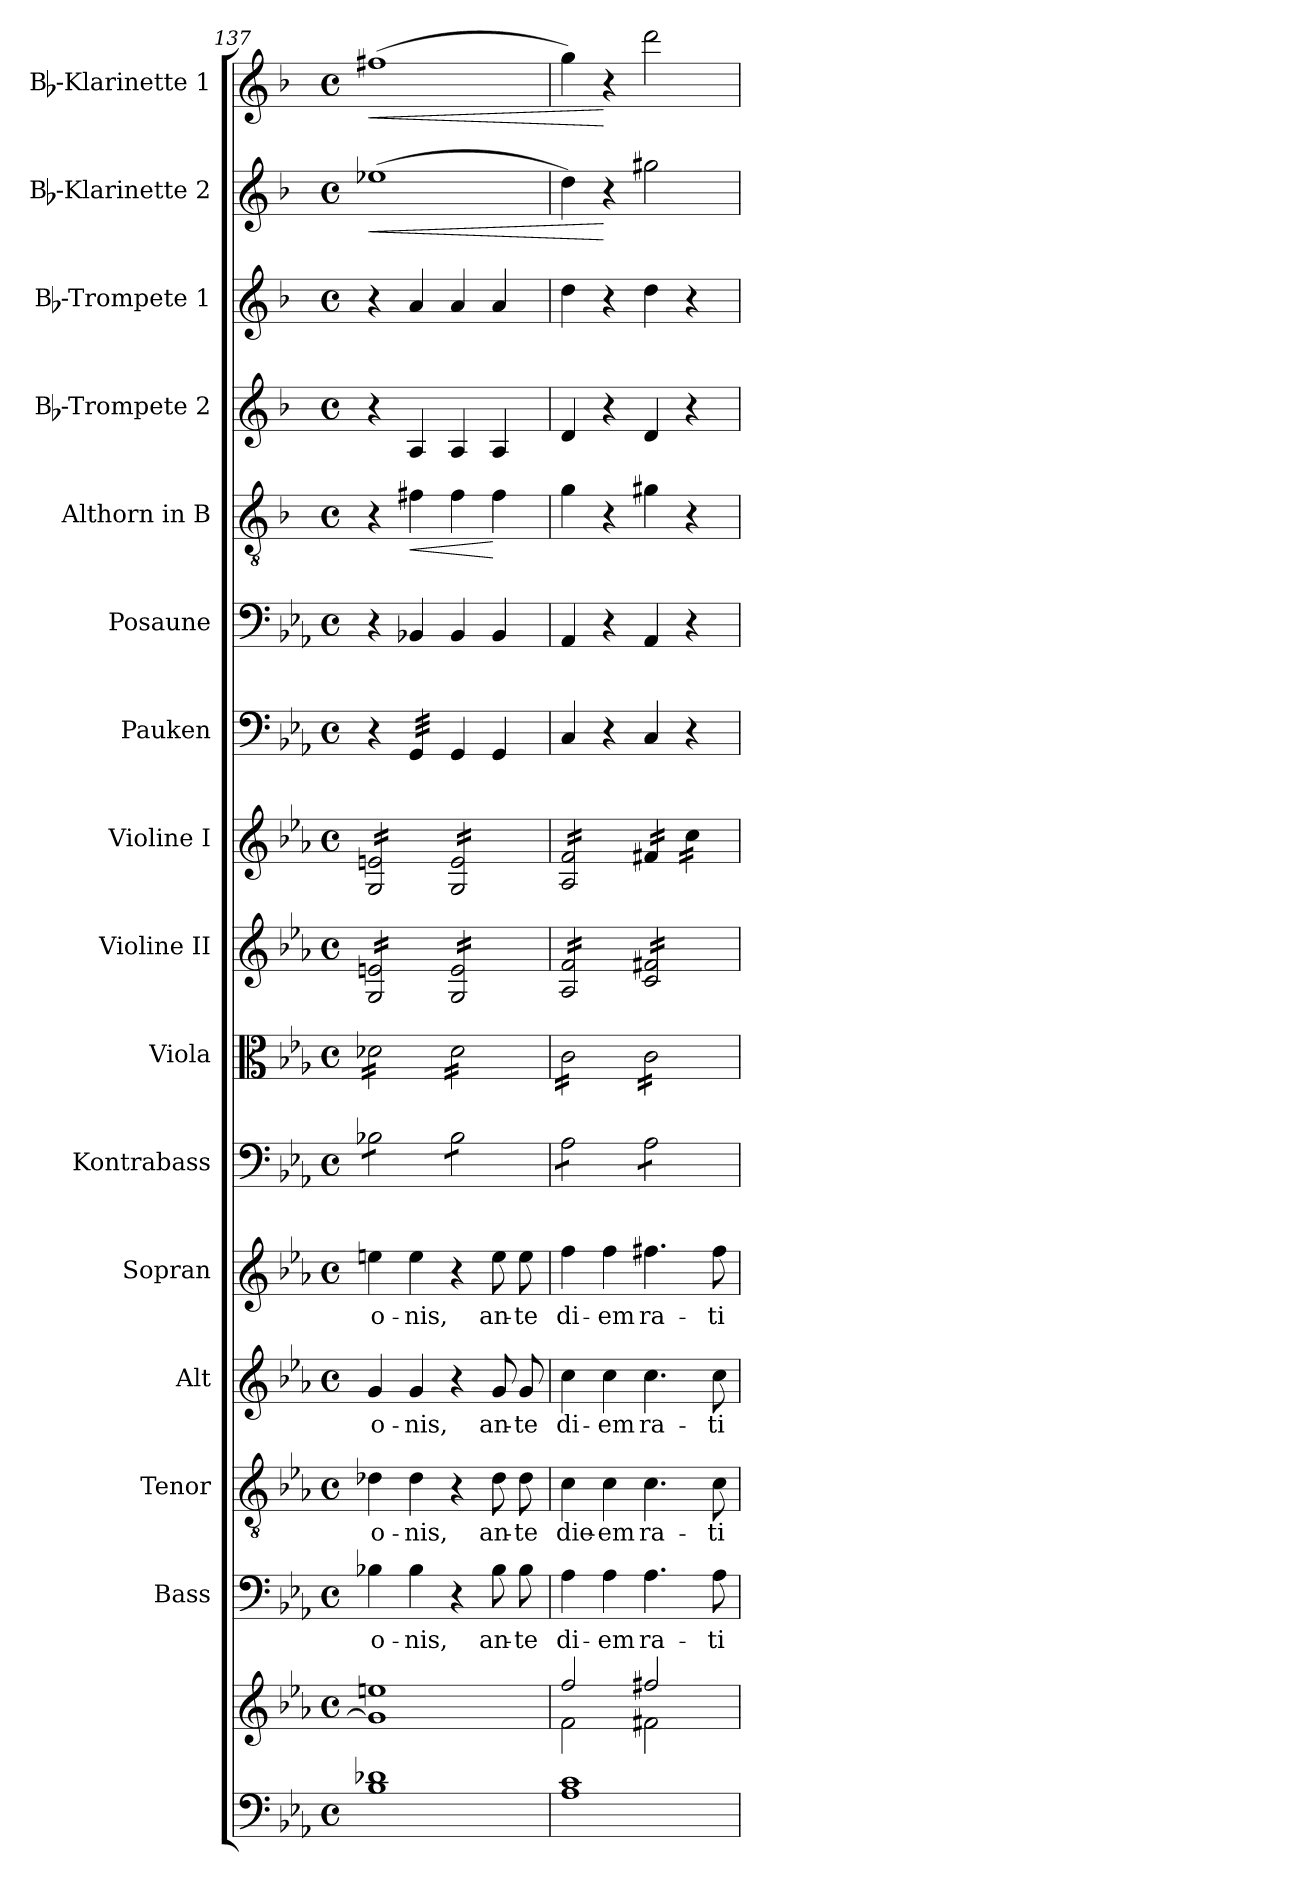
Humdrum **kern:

**kern	**kern	**kern	**text	**kern	**text	**kern	**text	**kern	**text	**kern	**kern	**kern	**kern	**kern	**kern	**kern	**dynam	**kern	**kern	**kern	**dynam	**kern	**dynam
*part16	*part16	*part15	*part15	*part14	*part14	*part13	*part13	*part12	*part12	*part11	*part10	*part9	*part8	*part7	*part6	*part5	*part5	*part4	*part3	*part2	*part2	*part1	*part1
*staff17	*staff16	*staff15	*staff15	*staff14	*staff14	*staff13	*staff13	*staff12	*staff12	*staff11	*staff10	*staff9	*staff8	*staff7	*staff6	*staff5	*staff5	*staff4	*staff3	*staff2	*staff2	*staff1	*staff1
*	*	*I"Bass	*	*I"Tenor	*	*I"Alt	*	*I"Sopran	*	*I"Kontrabass	*I"Viola	*I"Violine II	*I"Violine I	*I"Pauken	*I"Posaune	*I"Althorn in B	*	*I"Bb-Trompete 2	*I"Bb-Trompete 1	*I"Bb-Klarinette 2	*	*I"Bb-Klarinette 1	*
*	*	*I'B.	*	*I'T.	*	*I'A.	*	*I'S.	*	*I'Kb.	*I'Vla.	*I'Vl. II	*I'Vl. I	*I'Pk.	*I'Pos.	*	*	*I'Bb Trp. 2	*I'Bb Trp. 1	*I'Bb Kl. 2	*	*I'Bb Kl. 1	*
*clefF4	*clefG2	*clefF4	*	*clefGv2	*	*clefG2	*	*clefG2	*	*clefF4	*clefC3	*clefG2	*clefG2	*clefF4	*clefF4	*clefGv2	*	*clefG2	*clefG2	*clefG2	*	*clefG2	*
*	*	*	*	*	*	*	*	*	*	*ITrd7c12	*	*	*	*	*	*ITrd1c2	*	*ITrd1c2	*ITrd1c2	*ITrd1c2	*	*ITrd1c2	*
*k[b-e-a-]	*k[b-e-a-]	*k[b-e-a-]	*	*k[b-e-a-]	*	*k[b-e-a-]	*	*k[b-e-a-]	*	*k[b-e-a-]	*k[b-e-a-]	*k[b-e-a-]	*k[b-e-a-]	*k[b-e-a-]	*k[b-e-a-]	*k[b-e-a-]	*	*k[b-e-a-]	*k[b-e-a-]	*k[b-e-a-]	*	*k[b-e-a-]	*
*E-:	*E-:	*E-:	*	*E-:	*	*E-:	*	*E-:	*	*E-:	*E-:	*E-:	*E-:	*E-:	*E-:	*E-:	*	*E-:	*E-:	*E-:	*	*E-:	*
*M4/4	*M4/4	*M4/4	*	*M4/4	*	*M4/4	*	*M4/4	*	*M4/4	*M4/4	*M4/4	*M4/4	*M4/4	*M4/4	*M4/4	*	*M4/4	*M4/4	*M4/4	*	*M4/4	*
*met(c)	*met(c)	*met(c)	*	*met(c)	*	*met(c)	*	*met(c)	*	*met(c)	*met(c)	*met(c)	*met(c)	*met(c)	*met(c)	*met(c)	*	*met(c)	*met(c)	*met(c)	*	*met(c)	*
=137	=137	=137	=137	=137	=137	=137	=137	=137	=137	=137	=137	=137	=137	=137	=137	=137	=137	=137	=137	=137	=137	=137	=137
*^	*^	*	*	*	*	*	*	*	*	*	*	*	*	*	*	*	*	*	*	*	*	*	*
!	!	!	!	!	!LO:LY:b	!	!LO:LY:b	!	!LO:LY:b	!	!LO:LY:b	!	!	!	!	!	!	!	!	!	!	!	!LO:HP:b	!	!LO:HP:b
*	*	*	*	*	*	*	*	*	*	*	*	*tremolo	*	*	*	*	*	*	*	*	*	*	*	*	*
*	*	*	*	*	*	*	*	*	*	*	*	*	*tremolo	*	*	*	*	*	*	*	*	*	*	*	*
*	*	*	*	*	*	*	*	*	*	*	*	*	*	*tremolo	*	*	*	*	*	*	*	*	*	*	*
*	*	*	*	*	*	*	*	*	*	*	*	*	*	*	*tremolo	*	*	*	*	*	*	*	*	*	*
1d-X	1B-	1een	1g]	4B-X\	-o-	4d-X\	-o-	4g/	-o-	4een\	-o-	8BB-X\L	16d-X\LL	16G/ 16en/LL	16G/ 16en/LL	4r	4r	4r	.	4r	4r	(>1dd-X	<	(>1een	<
.	.	.	.	.	.	.	.	.	.	.	.	.	16d-X\	16G/ 16en/	16G/ 16en/	.	.	.	.	.	.	.	.	.	.
.	.	.	.	.	.	.	.	.	.	.	.	8BB-X\	16d-X\	16G/ 16en/	16G/ 16en/	.	.	.	.	.	.	.	.	.	.
.	.	.	.	.	.	.	.	.	.	.	.	.	16d-X\	16G/ 16en/	16G/ 16en/	.	.	.	.	.	.	.	.	.	.
!	!	!	!	!	!LO:LY:b	!	!LO:LY:b	!	!LO:LY:b	!	!LO:LY:b	!	!	!	!	!	!	!	!LO:HP:b	!	!	!	!	!	!
*	*	*	*	*	*	*	*	*	*	*	*	*	*	*	*	*tremolo	*	*	*	*	*	*	*	*	*
.	.	.	.	4B-\	-nis,	4d-\	-nis,	4g/	-nis,	4ee\	-nis,	8BB-X\	16d-X\	16G/ 16en/	16G/ 16en/	32GG/LLL	4BB-X/	4en\	<	4G/	4g/	.	.	.	.
.	.	.	.	.	.	.	.	.	.	.	.	.	.	.	.	32GG/	.	.	.	.	.	.	.	.	.
.	.	.	.	.	.	.	.	.	.	.	.	.	16d-X\	16G/ 16en/	16G/ 16en/	32GG/	.	.	.	.	.	.	.	.	.
.	.	.	.	.	.	.	.	.	.	.	.	.	.	.	.	32GG/	.	.	.	.	.	.	.	.	.
.	.	.	.	.	.	.	.	.	.	.	.	8BB-X\J	16d-X\	16G/ 16en/	16G/ 16en/	32GG/	.	.	.	.	.	.	.	.	.
.	.	.	.	.	.	.	.	.	.	.	.	.	.	.	.	32GG/	.	.	.	.	.	.	.	.	.
.	.	.	.	.	.	.	.	.	.	.	.	.	16d-X\JJ	16G/ 16en/JJ	16G/ 16en/JJ	32GG/	.	.	.	.	.	.	.	.	.
.	.	.	.	.	.	.	.	.	.	.	.	.	.	.	.	32GG/JJJ	.	.	.	.	.	.	.	.	.
*	*	*	*	*	*	*	*	*	*	*	*	*	*	*	*	*Xtremolo	*	*	*	*	*	*	*	*	*
.	.	.	.	4r	.	4r	.	4r	.	4r	.	8BB-\L	16d-\LL	16G/ 16e/LL	16G/ 16e/LL	4GG/	4BB-/	4e\	.	4G/	4g/	.	.	.	.
.	.	.	.	.	.	.	.	.	.	.	.	.	16d-\	16G/ 16e/	16G/ 16e/	.	.	.	.	.	.	.	.	.	.
.	.	.	.	.	.	.	.	.	.	.	.	8BB-\	16d-\	16G/ 16e/	16G/ 16e/	.	.	.	.	.	.	.	.	.	.
.	.	.	.	.	.	.	.	.	.	.	.	.	16d-\	16G/ 16e/	16G/ 16e/	.	.	.	.	.	.	.	.	.	.
!	!	!	!	!	!LO:LY:b	!	!LO:LY:b	!	!LO:LY:b	!	!LO:LY:b	!	!	!	!	!	!	!	!	!	!	!	!	!	!
.	.	.	.	8B-\	an-	8d-\	an-	8g/	an-	8ee\	an-	8BB-\	16d-\	16G/ 16e/	16G/ 16e/	4GG/	4BB-/	4e\	[	4G/	4g/	.	.	.	.
.	.	.	.	.	.	.	.	.	.	.	.	.	16d-\	16G/ 16e/	16G/ 16e/	.	.	.	.	.	.	.	.	.	.
!	!	!	!	!	!LO:LY:b	!	!LO:LY:b	!	!LO:LY:b	!	!LO:LY:b	!	!	!	!	!	!	!	!	!	!	!	!	!	!
.	.	.	.	8B-\	-te	8d-\	-te	8g/	-te	8ee\	-te	8BB-\J	16d-\	16G/ 16e/	16G/ 16e/	.	.	.	.	.	.	.	.	.	.
.	.	.	.	.	.	.	.	.	.	.	.	.	16d-\JJ	16G/ 16e/JJ	16G/ 16e/JJ	.	.	.	.	.	.	.	.	.	.
=138	=138	=138	=138	=138	=138	=138	=138	=138	=138	=138	=138	=138	=138	=138	=138	=138	=138	=138	=138	=138	=138	=138	=138	=138	=138
!	!	!	!	!	!LO:LY:b	!	!LO:LY:b	!	!LO:LY:b	!	!LO:LY:b	!	!	!	!	!	!	!	!	!	!	!	!	!	!
1c	1A-	2ff/	2f\	4A-\	di-	4c\	die-	4cc\	di-	4ff\	di-	8AA-\L	16c\LL	16A-/ 16f/LL	16A-/ 16f/LL	4C/	4AA-/	4f\	.	4c/	4cc\	4cc\)	.	4ff\)	.
.	.	.	.	.	.	.	.	.	.	.	.	.	16c\	16A-/ 16f/	16A-/ 16f/	.	.	.	.	.	.	.	.	.	.
.	.	.	.	.	.	.	.	.	.	.	.	8AA-\	16c\	16A-/ 16f/	16A-/ 16f/	.	.	.	.	.	.	.	.	.	.
.	.	.	.	.	.	.	.	.	.	.	.	.	16c\	16A-/ 16f/	16A-/ 16f/	.	.	.	.	.	.	.	.	.	.
!	!	!	!	!	!LO:LY:b	!	!LO:LY:b	!	!LO:LY:b	!	!LO:LY:b	!	!	!	!	!	!	!	!	!	!	!	!	!	!
.	.	.	.	4A-\	-em	4c\	-em	4cc\	-em	4ff\	-em	8AA-\	16c\	16A-/ 16f/	16A-/ 16f/	4r	4r	4r	.	4r	4r	4r	[	4r	[
.	.	.	.	.	.	.	.	.	.	.	.	.	16c\	16A-/ 16f/	16A-/ 16f/	.	.	.	.	.	.	.	.	.	.
.	.	.	.	.	.	.	.	.	.	.	.	8AA-\J	16c\	16A-/ 16f/	16A-/ 16f/	.	.	.	.	.	.	.	.	.	.
.	.	.	.	.	.	.	.	.	.	.	.	.	16c\JJ	16A-/ 16f/JJ	16A-/ 16f/JJ	.	.	.	.	.	.	.	.	.	.
!	!	!	!	!	!LO:LY:b	!	!LO:LY:b	!	!LO:LY:b	!	!LO:LY:b	!	!	!	!	!	!	!	!	!	!	!	!	!	!
.	.	2ff#X/	2f#X\	4.A-\	ra-	4.c\	ra-	4.cc\	ra-	4.ff#X\	ra-	8AA-\L	16c\LL	16c/ 16f#X/LL	16f#X/LL	4C/	4AA-/	4f#X\	.	4c/	4cc\	2ff#X\	.	2ccc\	.
.	.	.	.	.	.	.	.	.	.	.	.	.	16c\	16c/ 16f#X/	16f#X/	.	.	.	.	.	.	.	.	.	.
.	.	.	.	.	.	.	.	.	.	.	.	8AA-\	16c\	16c/ 16f#X/	16f#X/	.	.	.	.	.	.	.	.	.	.
.	.	.	.	.	.	.	.	.	.	.	.	.	16c\	16c/ 16f#X/	16f#X/JJ	.	.	.	.	.	.	.	.	.	.
.	.	.	.	.	.	.	.	.	.	.	.	8AA-\	16c\	16c/ 16f#X/	16cc\LL	4r	4r	4r	.	4r	4r	.	.	.	.
.	.	.	.	.	.	.	.	.	.	.	.	.	16c\	16c/ 16f#X/	16cc\	.	.	.	.	.	.	.	.	.	.
!	!	!	!	!	!LO:LY:b	!	!LO:LY:b	!	!LO:LY:b	!	!LO:LY:b	!	!	!	!	!	!	!	!	!	!	!	!	!	!
.	.	.	.	8A-\	-ti-	8c\	-ti-	8cc\	-ti-	8ff#\	-ti-	8AA-\J	16c\	16c/ 16f#X/	16cc\	.	.	.	.	.	.	.	.	.	.
*	*	*	*	*	*	*	*	*	*	*	*	*Xtremolo	*	*	*	*	*	*	*	*	*	*	*	*	*
.	.	.	.	.	.	.	.	.	.	.	.	.	16c\JJ	16c/ 16f#X/JJ	16cc\JJ	.	.	.	.	.	.	.	.	.	.
*	*	*	*	*	*	*	*	*	*	*	*	*	*	*	*Xtremolo	*	*	*	*	*	*	*	*	*	*
*	*	*	*	*	*	*	*	*	*	*	*	*	*	*Xtremolo	*	*	*	*	*	*	*	*	*	*	*
*	*	*	*	*	*	*	*	*	*	*	*	*	*Xtremolo	*	*	*	*	*	*	*	*	*	*	*	*
*v	*v	*	*	*	*	*	*	*	*	*	*	*	*	*	*	*	*	*	*	*	*	*	*	*	*
*	*v	*v	*	*	*	*	*	*	*	*	*	*	*	*	*	*	*	*	*	*	*	*	*	*
=	=	=	=	=	=	=	=	=	=	=	=	=	=	=	=	=	=	=	=	=	=	=	=
*-	*-	*-	*-	*-	*-	*-	*-	*-	*-	*-	*-	*-	*-	*-	*-	*-	*-	*-	*-	*-	*-	*-	*-
